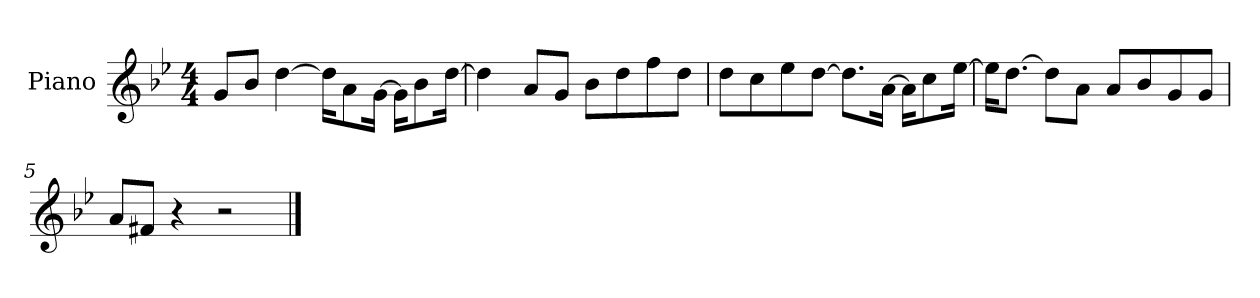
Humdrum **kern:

**kern
*part1
*staff1
*I"Piano
*I'P-no
*clefG2
*k[b-e-]
*M4/4
*MM90
=1
8g/L
8b-/J
[4dd\
16dd\KL]
8a\
[16g\Jk
16g\KL]
8b-\
[16dd\Jk
=2
4dd\]
8a/L
8g/J
8b-\L
8dd\
8ff\
8dd\J
=3
8dd\L
8cc\
8ee-\
[8dd\J
8.dd\L]
[16a\Jk
16a\KL]
8cc\
[16ee-\Jk
=4
16ee-\KL]
[8.dd\J
8dd\L]
8a\J
8a/L
8b-/
8g/
8g/J
=5
8a/L
8f#X/J
4r
2r
==
*-
